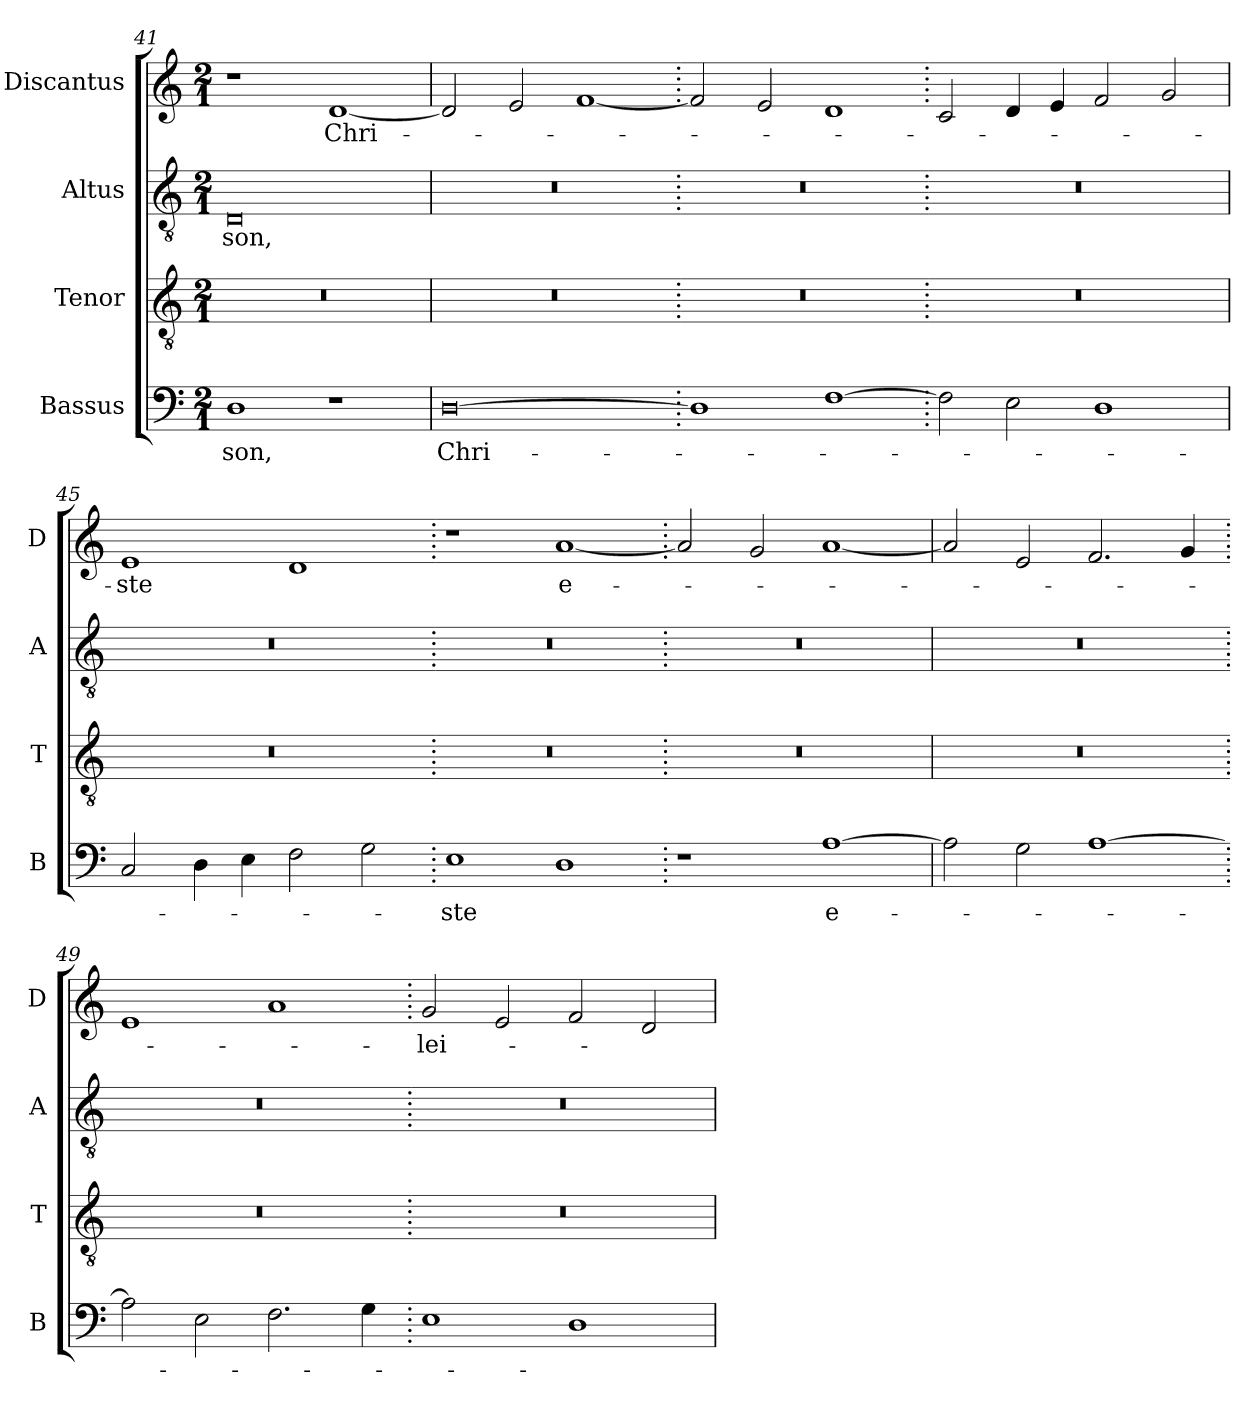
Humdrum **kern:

**kern	**text	**kern	**kern	**text	**kern	**text
*part4	*part4	*part3	*part2	*part2	*part1	*part1
*staff4	*staff4	*staff3	*staff2	*staff2	*staff1	*staff1
*I"Bassus	*	*I"Tenor	*I"Altus	*	*I"Discantus	*
*I'B	*	*I'T	*I'A	*	*I'D	*
*clefF4	*	*clefGv2	*clefGv2	*	*clefG2	*
*k[]	*	*k[]	*k[]	*	*k[]	*
*M2/1	*	*M2/1	*M2/1	*	*M2/1	*
=41	=41	=41	=41	=41	=41	=41
1D	-son,	0r	0D	-son,	1r	.
1r	.	.	.	.	[1d	Chri-
=42	=42	=42	=42	=42	=42	=42
[0D	Chri-	0r	0r	.	2d]	.
.	.	.	.	.	2e	.
.	.	.	.	.	[1f	.
=43.	=43.	=43.	=43.	=43.	=43.	=43.
1D]	.	0r	0r	.	2f]	.
.	.	.	.	.	2e	.
[1F	.	.	.	.	1d	.
=44.	=44.	=44.	=44.	=44.	=44.	=44.
2F]	.	0r	0r	.	2c	.
2E	.	.	.	.	4d	.
.	.	.	.	.	4e	.
1D	.	.	.	.	2f	.
.	.	.	.	.	2g	.
=45	=45	=45	=45	=45	=45	=45
2C	.	0r	0r	.	1e	-ste
4D	.	.	.	.	.	.
4E	.	.	.	.	.	.
2F	.	.	.	.	1d	.
2G	.	.	.	.	.	.
=46.	=46.	=46.	=46.	=46.	=46.	=46.
1E	-ste	0r	0r	.	1r	.
1D	.	.	.	.	[1a	e-
=47.	=47.	=47.	=47.	=47.	=47.	=47.
1r	.	0r	0r	.	2a]	.
.	.	.	.	.	2g	.
[1A	e-	.	.	.	[1a	.
=48	=48	=48	=48	=48	=48	=48
2A]	.	0r	0r	.	2a]	.
2G	.	.	.	.	2e	.
[1A	.	.	.	.	2.f	.
.	.	.	.	.	4g	.
=49.	=49.	=49.	=49.	=49.	=49.	=49.
2A]	.	0r	0r	.	1e	.
2E	.	.	.	.	.	.
2.F	.	.	.	.	1a	.
4G	.	.	.	.	.	.
=50.	=50.	=50.	=50.	=50.	=50.	=50.
1E	.	0r	0r	.	2g	-lei-
.	.	.	.	.	2e	.
1D	.	.	.	.	2f	.
.	.	.	.	.	2d	.
=	=	=	=	=	=	=
*-	*-	*-	*-	*-	*-	*-
